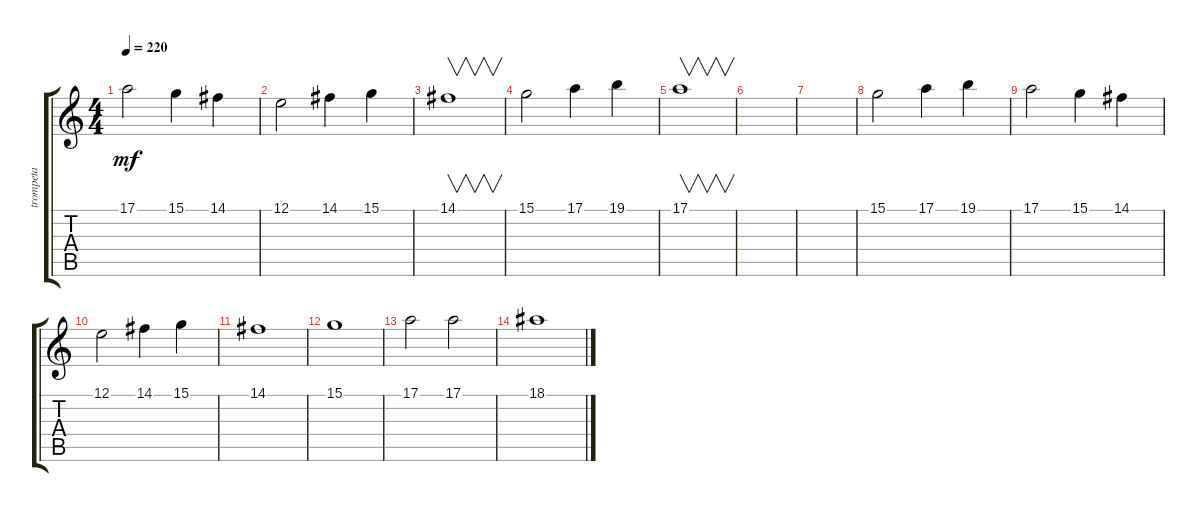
\track ("trompeta" "trompeta") {instrument trumpet}
\staff {score tabs}
\tuning (E4 B3 G3 D3 A2 E2) {hide}
\ts (4 4)
\tempo 220
\clef g2
\ks c
17.1.2{dy mf} 15.1.4 14.1.4 |
12.1.2 14.1.4 15.1.4 |
14.1.1{v} |
15.1.2 17.1.4 19.1.4 |
17.1.1{v} |
|
|
15.1.2 17.1.4 19.1.4 |
17.1.2 15.1.4 14.1.4 |
12.1.2 14.1.4 15.1.4 |
14.1.1 |
15.1.1 |
17.1.2 17.1.2 |
18.1.1
